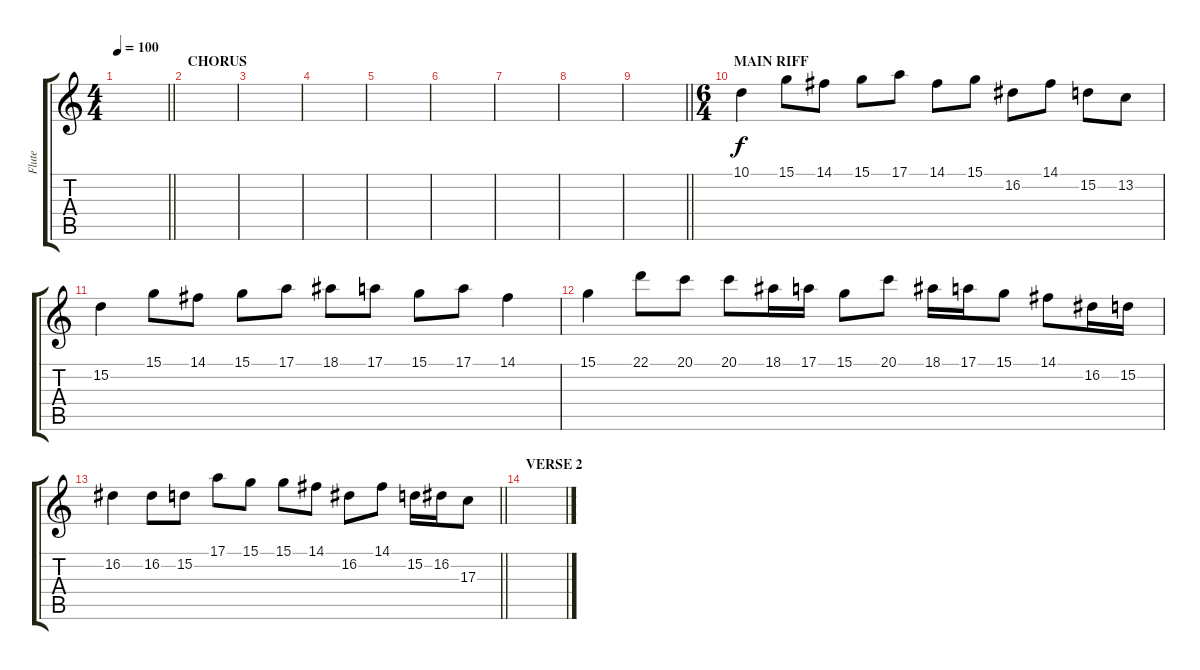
\track ("Flute" "Flute") {instrument flute}
\staff {score tabs}
\tuning (E4 B3 G3 D3 A2 D2) {hide}
\ts (4 4)
\tempo 100
\clef g2
\barLineRight lightlight
\ks c
|
\section ("" "CHORUS")
|
|
|
|
|
|
|
\barLineRight lightlight
|
\ts (6 4)
\section ("" "MAIN RIFF")
10.1.4 15.1.8 14.1.8 15.1.8 17.1.8 14.1.8 15.1.8 16.2.8 14.1.8 15.2.8 13.2.8 |
15.2.4 15.1.8 14.1.8 15.1.8 17.1.8 18.1.8 17.1.8 15.1.8 17.1.8 14.1.4 |
15.1.4 22.1.8 20.1.8 20.1.8 18.1.16 17.1.16 15.1.8 20.1.8 18.1.16 17.1.16 15.1.8 14.1.8 16.2.16 15.2.16 |
\barLineRight lightlight
16.2.4 16.2.8 15.2.8 17.1.8 15.1.8 15.1.8 14.1.8 16.2.8 14.1.8 15.2.16 16.2.16 17.3.8 |
\section ("" "VERSE 2")
